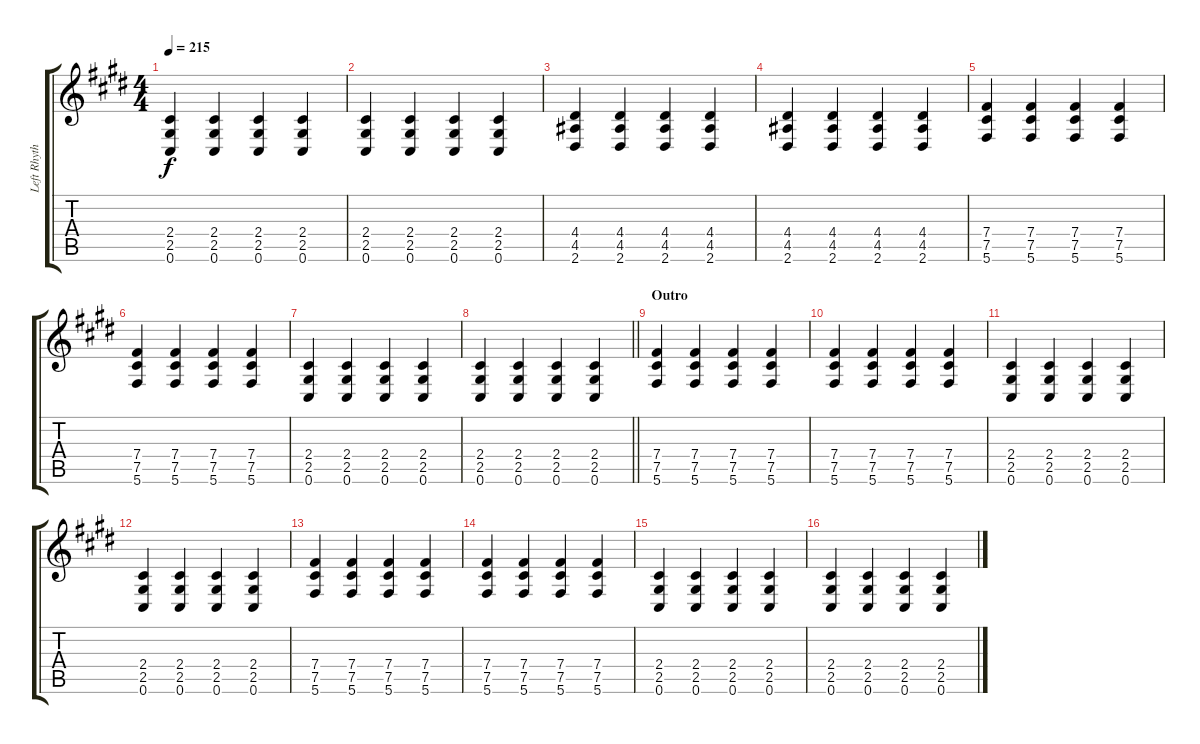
\track ("Left Rhythm" "Left Rhyth") {instrument overdrivenguitar}
\staff {score tabs}
\tuning (Db4 Ab3 E3 B2 Gb2 Db2) {hide}
\ts (4 4)
\tempo 215
\clef g2
\ks e
(2.4 2.5 0.6).4{dy f} (2.4 2.5 0.6).4 (2.4 2.5 0.6).4 (2.4 2.5 0.6).4 |
(2.4 2.5 0.6).4 (2.4 2.5 0.6).4 (2.4 2.5 0.6).4 (2.4 2.5 0.6).4 |
(4.4 4.5 2.6).4 (4.4 4.5 2.6).4 (4.4 4.5 2.6).4 (4.4 4.5 2.6).4 |
(4.4 4.5 2.6).4 (4.4 4.5 2.6).4 (4.4 4.5 2.6).4 (4.4 4.5 2.6).4 |
(7.4 7.5 5.6).4 (7.4 7.5 5.6).4 (7.4 7.5 5.6).4 (7.4 7.5 5.6).4 |
(7.4 7.5 5.6).4 (7.4 7.5 5.6).4 (7.4 7.5 5.6).4 (7.4 7.5 5.6).4 |
(2.4 2.5 0.6).4 (2.4 2.5 0.6).4 (2.4 2.5 0.6).4 (2.4 2.5 0.6).4 |
\barLineRight lightlight
(2.4 2.5 0.6).4 (2.4 2.5 0.6).4 (2.4 2.5 0.6).4 (2.4 2.5 0.6).4 |
\section ("" "Outro")
(7.4 7.5 5.6).4 (7.4 7.5 5.6).4 (7.4 7.5 5.6).4 (7.4 7.5 5.6).4 |
(7.4 7.5 5.6).4 (7.4 7.5 5.6).4 (7.4 7.5 5.6).4 (7.4 7.5 5.6).4 |
(2.4 2.5 0.6).4 (2.4 2.5 0.6).4 (2.4 2.5 0.6).4 (2.4 2.5 0.6).4 |
(2.4 2.5 0.6).4 (2.4 2.5 0.6).4 (2.4 2.5 0.6).4 (2.4 2.5 0.6).4 |
(7.4 7.5 5.6).4 (7.4 7.5 5.6).4 (7.4 7.5 5.6).4 (7.4 7.5 5.6).4 |
(7.4 7.5 5.6).4 (7.4 7.5 5.6).4 (7.4 7.5 5.6).4 (7.4 7.5 5.6).4 |
(2.4 2.5 0.6).4 (2.4 2.5 0.6).4 (2.4 2.5 0.6).4 (2.4 2.5 0.6).4 |
(2.4 2.5 0.6).4 (2.4 2.5 0.6).4 (2.4 2.5 0.6).4 (2.4 2.5 0.6).4
